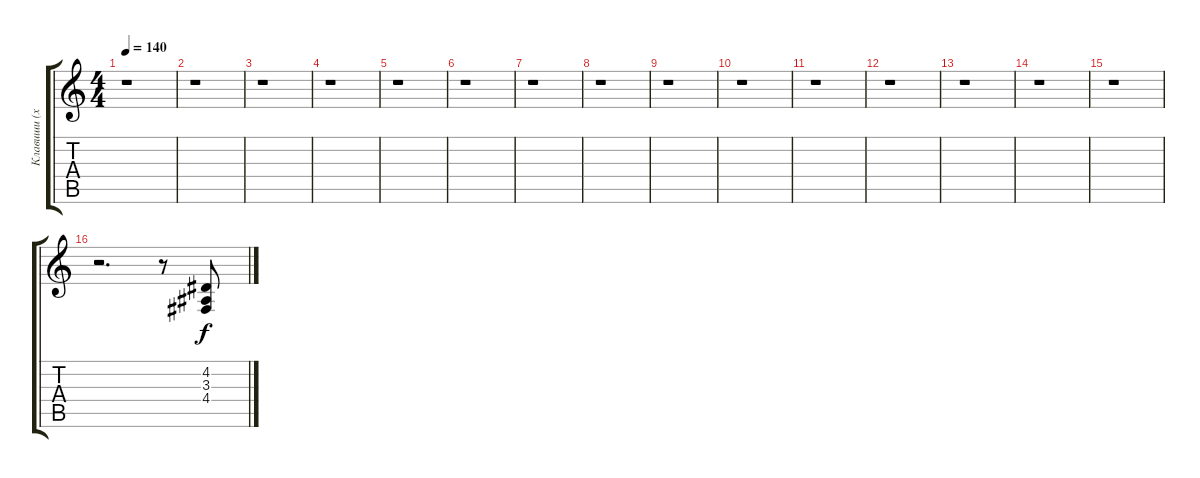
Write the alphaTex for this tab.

\track ("Клавиши (хор)" "Клавиши (х") {instrument choiraahs}
\staff {score tabs}
\tuning (E4 B3 G3 D3 A2 E2) {hide}
\ts (4 4)
\tempo 140
\clef g2
\ks c
r.1{dy f} |
r.1 |
r.1 |
r.1 |
r.1 |
r.1 |
r.1 |
r.1 |
r.1 |
r.1 |
r.1 |
r.1 |
r.1 |
r.1 |
r.1 |
r.2{d} r.8 (4.2 3.3 4.4).8
